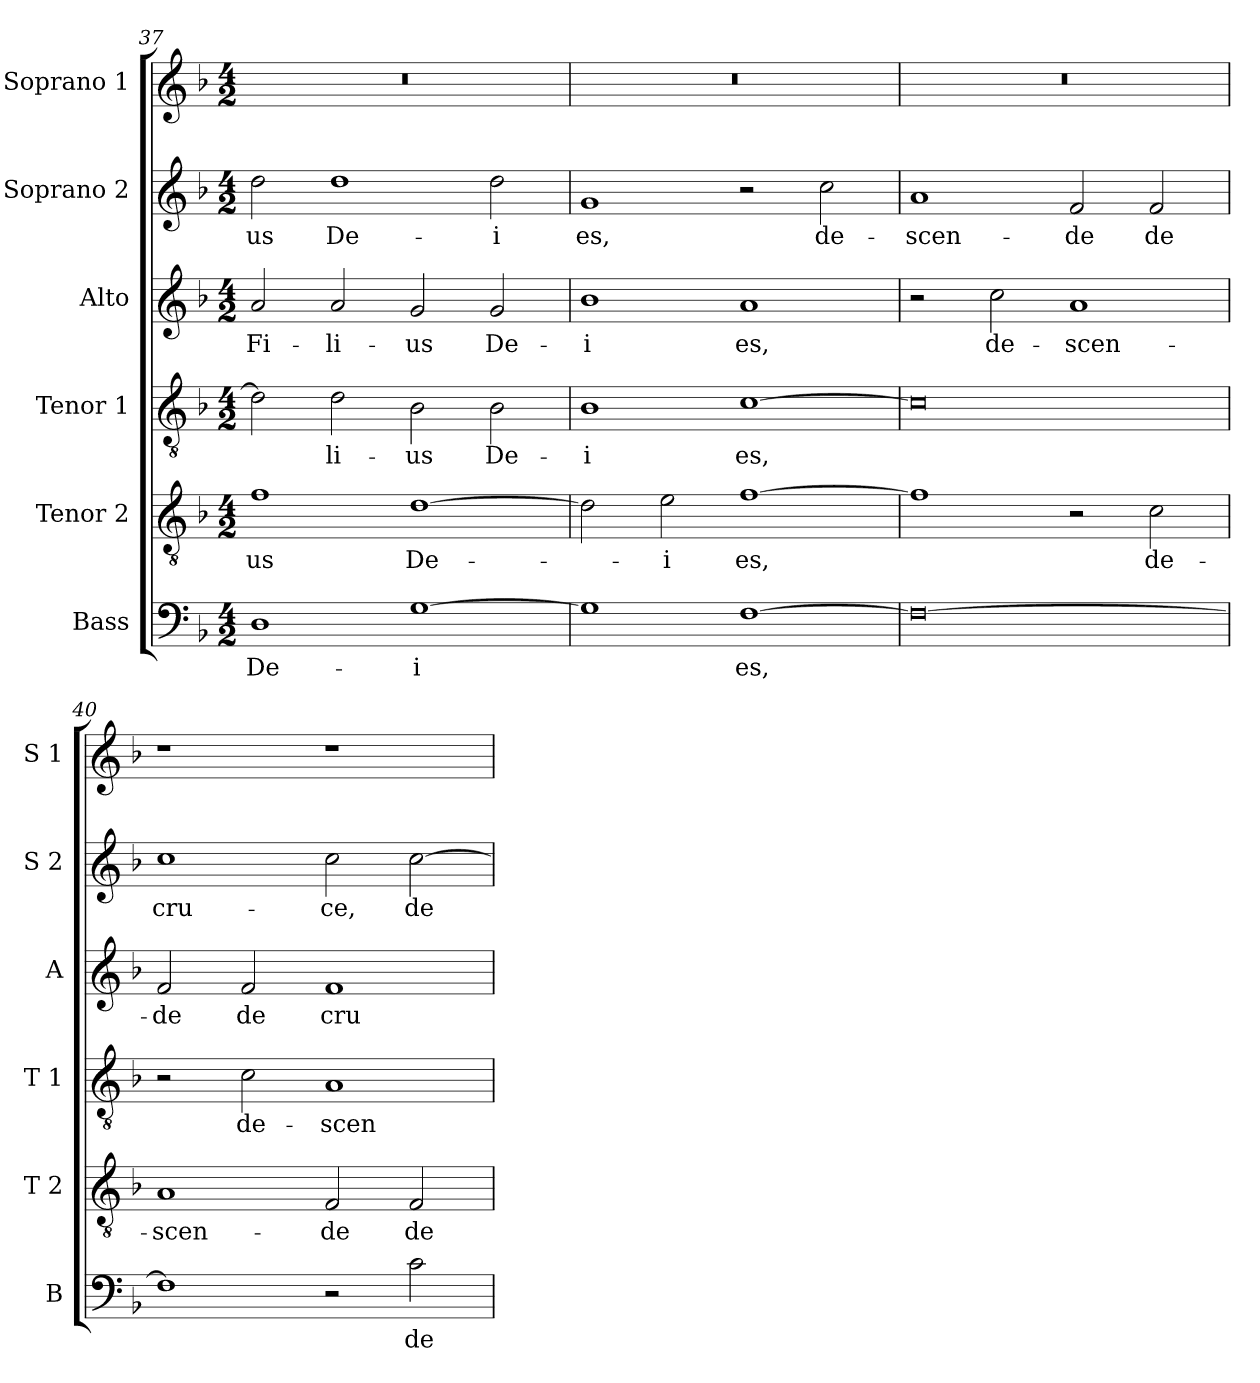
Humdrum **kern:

**kern	**text	**kern	**text	**kern	**text	**kern	**text	**kern	**text	**kern
*part6	*part6	*part5	*part5	*part4	*part4	*part3	*part3	*part2	*part2	*part1
*staff6	*staff6	*staff5	*staff5	*staff4	*staff4	*staff3	*staff3	*staff2	*staff2	*staff1
*I"Bass	*	*I"Tenor 2	*	*I"Tenor 1	*	*I"Alto	*	*I"Soprano 2	*	*I"Soprano 1
*I'B	*	*I'T 2	*	*I'T 1	*	*I'A	*	*I'S 2	*	*I'S 1
*clefF4	*	*clefGv2	*	*clefGv2	*	*clefG2	*	*clefG2	*	*clefG2
*k[b-]	*	*k[b-]	*	*k[b-]	*	*k[b-]	*	*k[b-]	*	*k[b-]
*F:	*	*F:	*	*F:	*	*F:	*	*F:	*	*F:
*M4/2	*	*M4/2	*	*M4/2	*	*M4/2	*	*M4/2	*	*M4/2
=37	=37	=37	=37	=37	=37	=37	=37	=37	=37	=37
!	!LO:LY:b	!	!	!	!	!	!	!	!	!
!	!	!	!LO:LY:b	!	!	!	!	!	!	!
!	!	!	!	!	!	!	!LO:LY:b	!	!	!
!	!	!	!	!	!	!	!	!	!LO:LY:b	!
1D	De-	1f	-us	2d\]	.	2a/	Fi-	2dd\	-us	0r
!	!	!	!	!	!LO:LY:b	!	!	!	!	!
!	!	!	!	!	!	!	!LO:LY:b	!	!	!
!	!	!	!	!	!	!	!	!	!LO:LY:b	!
.	.	.	.	2d\	-li-	2a/	-li-	1dd	De-	.
!	!LO:LY:b	!	!	!	!	!	!	!	!	!
!	!	!	!LO:LY:b	!	!	!	!	!	!	!
!	!	!	!	!	!LO:LY:b	!	!	!	!	!
!	!	!	!	!	!	!	!LO:LY:b	!	!	!
[1G	-i	[1d	De-	2B-\	-us	2g/	-us	.	.	.
!	!	!	!	!	!LO:LY:b	!	!	!	!	!
!	!	!	!	!	!	!	!LO:LY:b	!	!	!
!	!	!	!	!	!	!	!	!	!LO:LY:b	!
.	.	.	.	2B-\	De-	2g/	De-	2dd\	-i	.
=38	=38	=38	=38	=38	=38	=38	=38	=38	=38	=38
!	!	!	!	!	!LO:LY:b	!	!	!	!	!
!	!	!	!	!	!	!	!LO:LY:b	!	!	!
!	!	!	!	!	!	!	!	!	!LO:LY:b	!
1G]	.	2d\]	.	1B-	-i	1b-	-i	1g	es,	0r
!	!	!	!LO:LY:b	!	!	!	!	!	!	!
.	.	2e\	-i	.	.	.	.	.	.	.
!	!LO:LY:b	!	!	!	!	!	!	!	!	!
!	!	!	!LO:LY:b	!	!	!	!	!	!	!
!	!	!	!	!	!LO:LY:b	!	!	!	!	!
!	!	!	!	!	!	!	!LO:LY:b	!	!	!
[1F	es,	[1f	es,	[1c	es,	1a	es,	2r	.	.
!	!	!	!	!	!	!	!	!	!LO:LY:b	!
.	.	.	.	.	.	.	.	2cc\	de-	.
=39	=39	=39	=39	=39	=39	=39	=39	=39	=39	=39
!	!	!	!	!	!	!	!	!	!LO:LY:b	!
0F_	.	1f]	.	0c]	.	2r	.	1a	-scen-	0r
!	!	!	!	!	!	!	!LO:LY:b	!	!	!
.	.	.	.	.	.	2cc\	de-	.	.	.
!	!	!	!	!	!	!	!LO:LY:b	!	!	!
!	!	!	!	!	!	!	!	!	!LO:LY:b	!
.	.	2r	.	.	.	1a	-scen-	2f/	-de	.
!	!	!	!LO:LY:b	!	!	!	!	!	!	!
!	!	!	!	!	!	!	!	!	!LO:LY:b	!
.	.	2c\	de-	.	.	.	.	2f/	de	.
!!LO:PB:g=z
=40	=40	=40	=40	=40	=40	=40	=40	=40	=40	=40
!	!	!	!LO:LY:b	!	!	!	!	!	!	!
!	!	!	!	!	!	!	!LO:LY:b	!	!	!
!	!	!	!	!	!	!	!	!	!LO:LY:b	!
1F]	.	1A	-scen-	2r	.	2f/	-de	1cc	cru-	1r
!	!	!	!	!	!LO:LY:b	!	!	!	!	!
!	!	!	!	!	!	!	!LO:LY:b	!	!	!
.	.	.	.	2c\	de-	2f/	de	.	.	.
!	!	!	!LO:LY:b	!	!	!	!	!	!	!
!	!	!	!	!	!LO:LY:b	!	!	!	!	!
!	!	!	!	!	!	!	!LO:LY:b	!	!	!
!	!	!	!	!	!	!	!	!	!LO:LY:b	!
2r	.	2F/	-de	1A	-scen-	1f	cru-	2cc\	-ce,	1r
!	!LO:LY:b	!	!	!	!	!	!	!	!	!
!	!	!	!LO:LY:b	!	!	!	!	!	!	!
!	!	!	!	!	!	!	!	!	!LO:LY:b	!
2c\	de-	2F/	de	.	.	.	.	[2cc\	de-	.
=	=	=	=	=	=	=	=	=	=	=
*-	*-	*-	*-	*-	*-	*-	*-	*-	*-	*-
